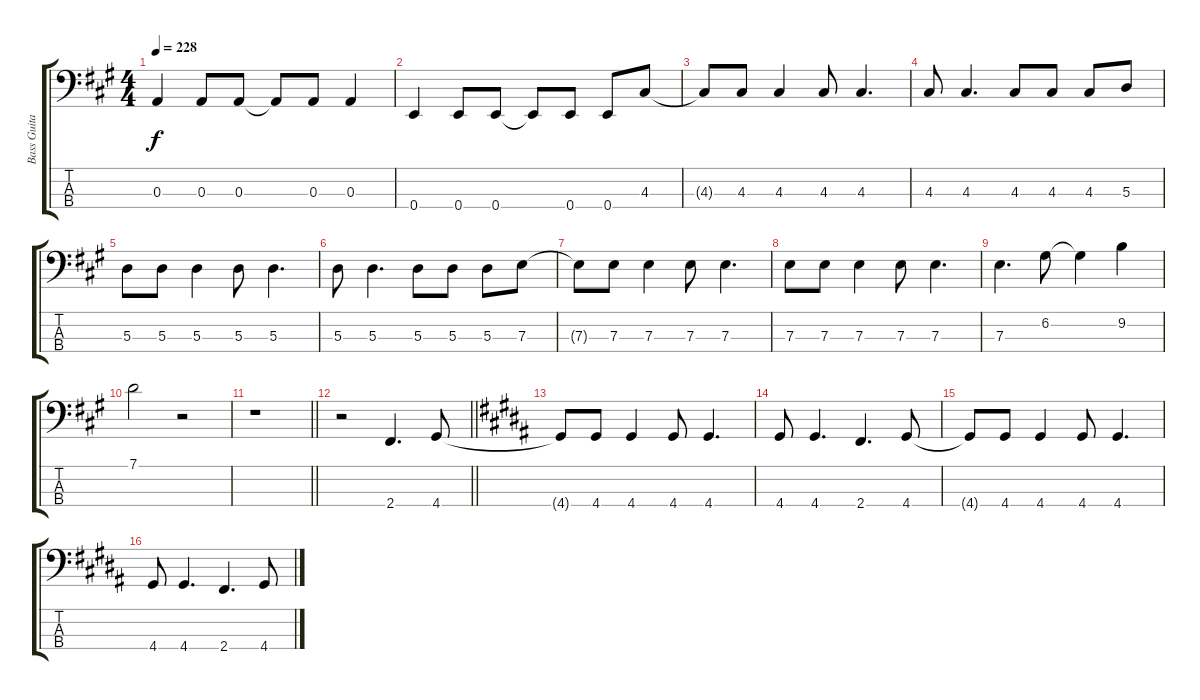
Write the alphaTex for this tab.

\track ("Bass Guitar" "Bass Guita") {instrument electricbassfinger}
\staff {score tabs}
\tuning (G2 D2 A1 E1) {hide}
\ts (4 4)
\tempo 228
\clef f4
\ks a
0.3.4{dy f} 0.3.8 0.3.8 0.3{t}.8 0.3.8 0.3.4 |
0.4.4 0.4.8 0.4.8 0.4{t}.8 0.4.8 0.4.8 4.3.8 |
4.3{t}.8 4.3.8 4.3.4 4.3.8 4.3.4{d} |
4.3.8 4.3.4{d} 4.3.8 4.3.8 4.3.8 5.3.8 |
5.3.8 5.3.8 5.3.4 5.3.8 5.3.4{d} |
5.3.8 5.3.4{d} 5.3.8 5.3.8 5.3.8 7.3.8 |
7.3{t}.8 7.3.8 7.3.4 7.3.8 7.3.4{d} |
7.3.8 7.3.8 7.3.4 7.3.8 7.3.4{d} |
7.3.4{d} 6.2.8 6.2{t}.4 9.2.4 |
7.1.2 r.2 |
\barLineRight lightlight
r.1 |
\barLineRight lightlight
r.2 2.4.4{d} 4.4.8 |
\ks b
4.4{t}.8 4.4.8 4.4.4 4.4.8 4.4.4{d} |
\ks g#minor
4.4.8 4.4.4{d} 2.4.4{d} 4.4.8 |
4.4{t}.8 4.4.8 4.4.4 4.4.8 4.4.4{d} |
\ks b
4.4.8 4.4.4{d} 2.4.4{d} 4.4.8
